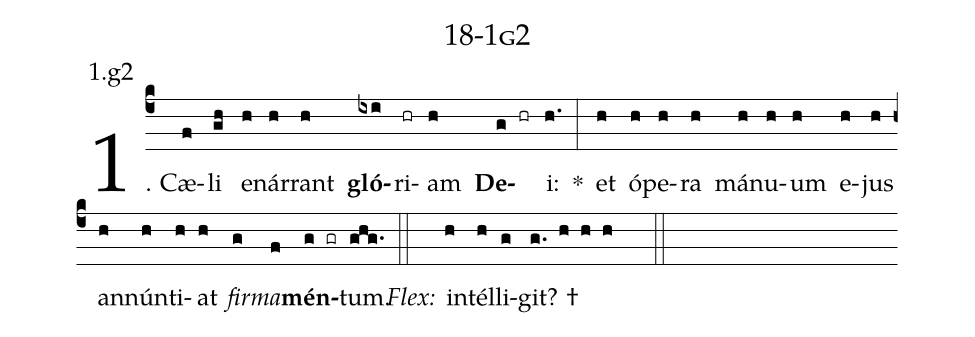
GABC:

name: 18-1g2;
annotation: 1.g2;
%%
(c4)1. Cæ(f)li(gh) e(h)nár(h)rant(h) <b>gló</b>(ixi)ri(hr)am(h) <b>De</b>(g hr)i:(h.) *(:) et(h) ó(h)pe(h)ra(h) má(h)nu(h)um(h) e(h)jus(h) an(h)nún(h)ti(h)at(h) <i>fir</i>(g)<i>ma</i>(f)<b>mén</b>(g gr)tum.(ghg.) (::)
<i>Flex:</i>()  in(h)tél(h)li(g)git? †(g. h h h  ::)
